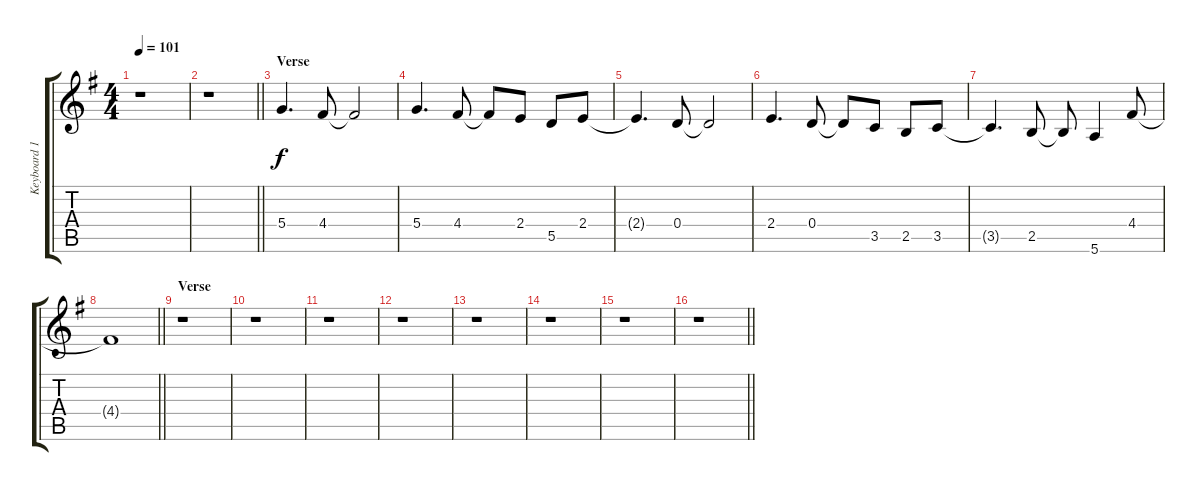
\track ("Keyboard 1 (elec.)" "Keyboard 1") {instrument honkytonkpiano}
\staff {score tabs}
\tuning (E5 B4 G4 D4 A3 E3) {hide}
\ts (4 4)
\tempo 101
\clef g2
\ks eminor
r.1{dy f} |
\barLineRight lightlight
r.1 |
\section ("" "Verse")
5.4.4{d} 4.4.8 4.4{t}.2 |
5.4.4{d} 4.4.8 4.4{t}.8 2.4.8 5.5.8 2.4.8 |
2.4{t}.4{d} 0.4.8 0.4{t}.2 |
2.4.4{d} 0.4.8 0.4{t}.8 3.5.8 2.5.8 3.5.8 |
3.5{t}.4{d} 2.5.8 2.5{t}.8 5.6.4 4.4.8 |
\barLineRight lightlight
4.4{t}.1 |
\section ("" "Verse")
r.1 |
r.1 |
r.1 |
r.1 |
r.1 |
r.1 |
r.1 |
\barLineRight lightlight
r.1
